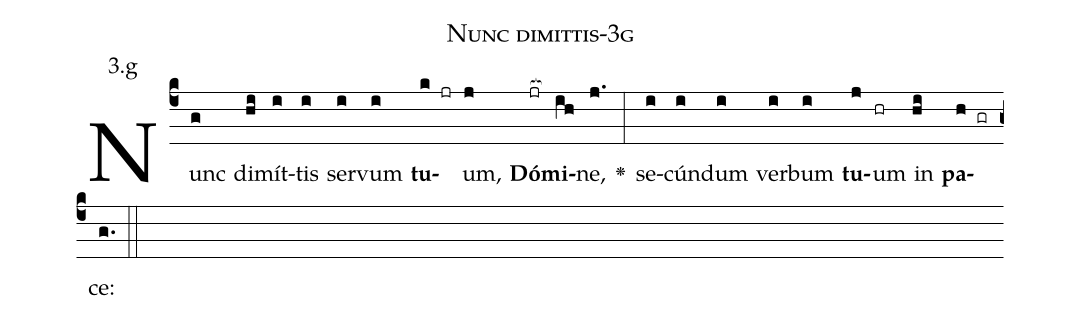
name: Nunc dimittis-3g;
annotation: 3.g;
%%
(c4)Nunc(g) di(hi)mít(i)tis(i) ser(i)vum(i) <b>tu</b>(k jr)um,(j) <b>Dó</b>(jr[ocb:1{])<b>mi</b>(ih[ocb:0}])ne,(j.) <v>\greheightstar</v>(:) se(i)cún(i)dum(i) ver(i)bum(i) <b>tu</b>(j)um(hr) in(hi) <b>pa</b>(h gr)ce:(g.) (::)


%E(i) u(i) o(j) u(hi) a(h) e.(g.) (::)
